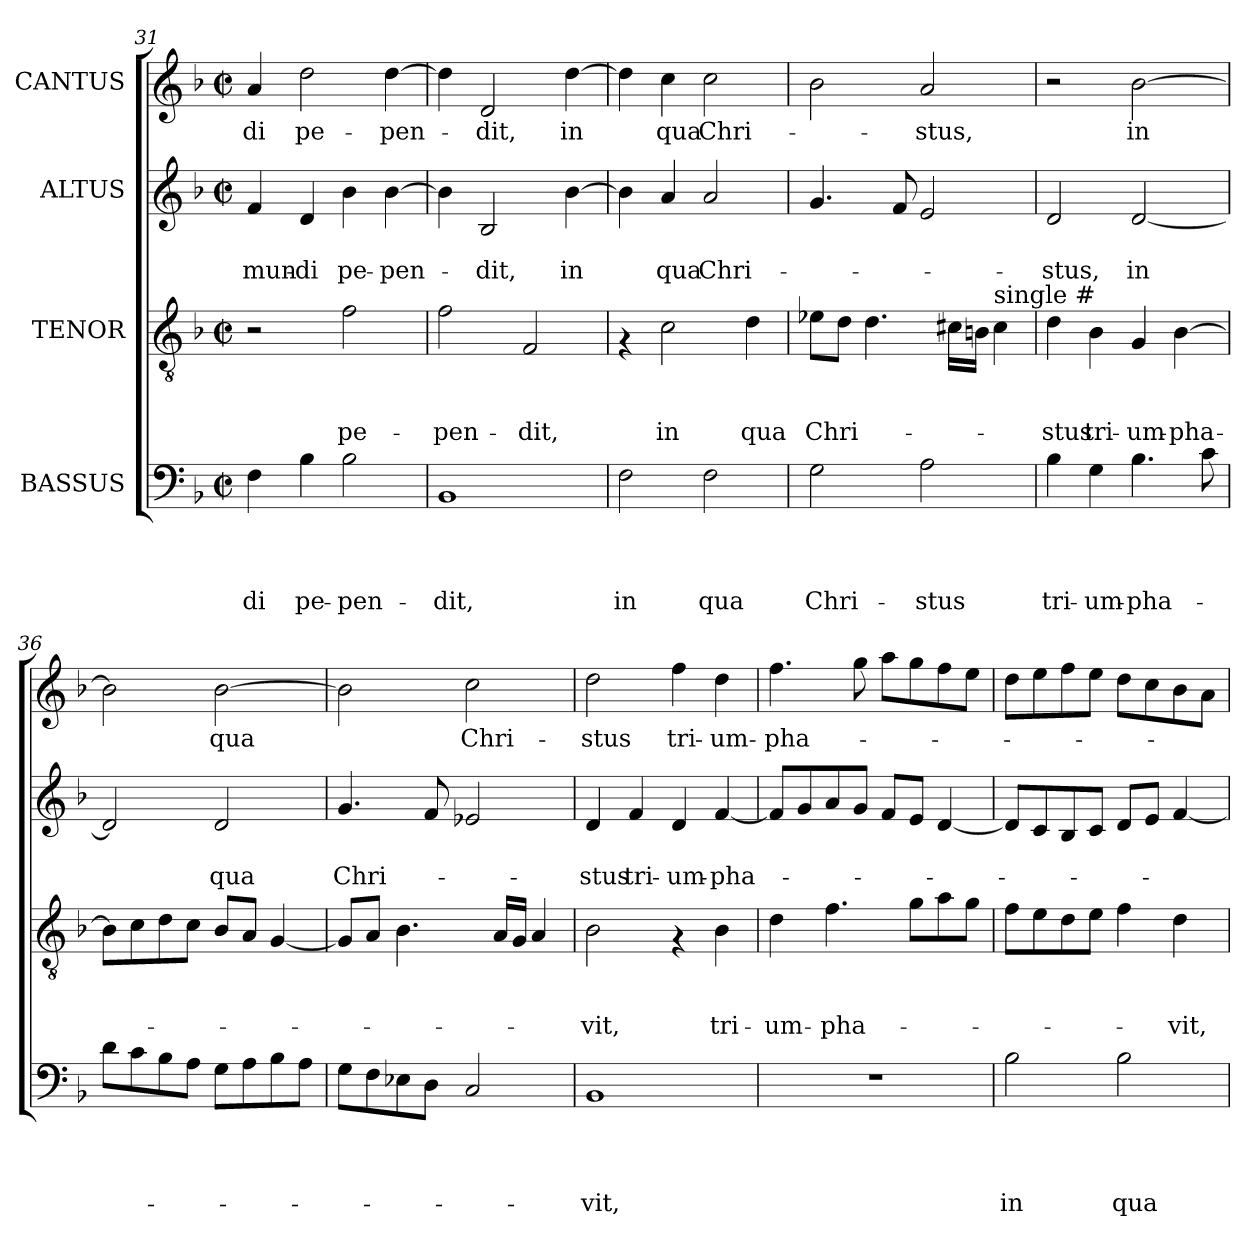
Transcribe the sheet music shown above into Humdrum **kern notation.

**kern	**text	**text	**text	**text	**kern	**text	**text	**text	**kern	**text	**text	**kern	**text
*part4	*part4	*part4	*part4	*part4	*part3	*part3	*part3	*part3	*part2	*part2	*part2	*part1	*part1
*staff4	*staff4	*staff4	*staff4	*staff4	*staff3	*staff3	*staff3	*staff3	*staff2	*staff2	*staff2	*staff1	*staff1
*I"BASSUS	*	*	*	*	*I"TENOR	*	*	*	*I"ALTUS	*	*	*I"CANTUS	*
*clefF4	*	*	*	*	*clefGv2	*	*	*	*clefG2	*	*	*clefG2	*
*k[b-]	*	*	*	*	*k[b-]	*	*	*	*k[b-]	*	*	*k[b-]	*
*F:	*	*	*	*	*F:	*	*	*	*F:	*	*	*F:	*
*M2/2	*	*	*	*	*M2/2	*	*	*	*M2/2	*	*	*M2/2	*
*met(c|)	*	*	*	*	*met(c|)	*	*	*	*met(c|)	*	*	*met(c|)	*
=31	=31	=31	=31	=31	=31	=31	=31	=31	=31	=31	=31	=31	=31
!	!	!	!	!LO:LY:b	!	!	!	!	!	!	!LO:LY:b	!	!LO:LY:b
4F\	.	.	.	-di	2r	.	.	.	4f/	.	mun-	4a/	-di
!	!	!	!	!LO:LY:b	!	!	!	!	!	!	!LO:LY:b	!	!LO:LY:b
4B-\	.	.	.	pe-	.	.	.	.	4d/	.	-di	2dd\	pe-
!	!	!	!	!LO:LY:b	!	!	!	!LO:LY:b	!	!	!LO:LY:b	!	!
2B-\	.	.	.	-pen-	2f\	.	.	pe-	4b-\	.	pe-	.	.
!	!	!	!	!	!	!	!	!	!	!	!LO:LY:b	!	!LO:LY:b
.	.	.	.	.	.	.	.	.	[>4b-\	.	-pen-	[>4dd\	-pen-
=32	=32	=32	=32	=32	=32	=32	=32	=32	=32	=32	=32	=32	=32
!	!	!	!	!LO:LY:b	!	!	!	!LO:LY:b	!	!	!	!	!
1BB-	.	.	.	-dit,	2f\	.	.	-pen-	4b-\]	.	.	4dd\]	.
!	!	!	!	!	!	!	!	!	!	!	!LO:LY:b	!	!LO:LY:b
.	.	.	.	.	.	.	.	.	2B-/	.	-dit,	2d/	-dit,
!	!	!	!	!	!	!	!	!LO:LY:b	!	!	!	!	!
.	.	.	.	.	2F/	.	.	-dit,	.	.	.	.	.
!	!	!	!	!	!	!	!	!	!	!	!LO:LY:b	!	!LO:LY:b
.	.	.	.	.	.	.	.	.	[>4b-\	.	in	[>4dd\	in
!!LO:PB:g=z
=33	=33	=33	=33	=33	=33	=33	=33	=33	=33	=33	=33	=33	=33
!	!	!	!	!LO:LY:b	!	!	!	!	!	!	!	!	!
2F\	.	.	.	in	4rF	.	.	.	4b-\]	.	.	4dd\]	.
!	!	!	!	!	!	!	!	!LO:LY:b	!	!	!LO:LY:b	!	!LO:LY:b
.	.	.	.	.	2c\	.	.	in	4a/	.	qua	4cc\	qua
!	!	!	!	!LO:LY:b	!	!	!	!	!	!	!LO:LY:b	!	!LO:LY:b
2F\	.	.	.	qua	.	.	.	.	2a/	.	Chri-	2cc\	Chri-
!	!	!	!	!	!	!	!	!LO:LY:b	!	!	!	!	!
.	.	.	.	.	4d\	.	.	qua	.	.	.	.	.
=34	=34	=34	=34	=34	=34	=34	=34	=34	=34	=34	=34	=34	=34
!	!	!	!	!LO:LY:b	!	!	!	!LO:LY:b	!	!	!	!	!
2G\	.	.	.	Chri-	8e-X\L	.	.	Chri-	4.g/	.	.	2b-\	.
.	.	.	.	.	8d\J	.	.	.	.	.	.	.	.
.	.	.	.	.	4.d\	.	.	.	.	.	.	.	.
.	.	.	.	.	.	.	.	.	8f/	.	.	.	.
!	!	!	!	!LO:LY:b	!	!	!	!	!	!	!	!	!LO:LY:b
2A\	.	.	.	-stus	.	.	.	.	2e/	.	.	2a/	-stus,
.	.	.	.	.	16c#X\LL	.	.	.	.	.	.	.	.
.	.	.	.	.	16Bn\JJ	.	.	.	.	.	.	.	.
!	!	!	!	!	!LO:TX:a:t=single #	!	!	!	!	!	!	!	!
.	.	.	.	.	4c#\	.	.	.	.	.	.	.	.
=35	=35	=35	=35	=35	=35	=35	=35	=35	=35	=35	=35	=35	=35
!	!	!	!	!LO:LY:b	!	!	!	!LO:LY:b	!	!	!LO:LY:b	!	!
4B-\	.	.	.	tri-	4d\	.	.	-stus	2d/	.	-stus,	2r	.
!	!	!	!	!LO:LY:b	!	!	!	!LO:LY:b	!	!	!	!	!
4G\	.	.	.	-um-	4B-\	.	.	tri-	.	.	.	.	.
!	!	!	!	!LO:LY:b	!	!	!	!LO:LY:b	!	!	!LO:LY:b	!	!LO:LY:b
4.B-\	.	.	.	-pha-	4G/	.	.	-um-	[<2d/	.	in	[>2b-\	in
!	!	!	!	!	!	!	!	!LO:LY:b	!	!	!	!	!
.	.	.	.	.	[>4B-\	.	.	-pha-	.	.	.	.	.
8c\	.	.	.	.	.	.	.	.	.	.	.	.	.
=36	=36	=36	=36	=36	=36	=36	=36	=36	=36	=36	=36	=36	=36
8d\L	.	.	.	.	8B-\L]	.	.	.	2d/]	.	.	2b-\]	.
8c\	.	.	.	.	8c\	.	.	.	.	.	.	.	.
8B-\	.	.	.	.	8d\	.	.	.	.	.	.	.	.
8A\J	.	.	.	.	8c\J	.	.	.	.	.	.	.	.
!	!	!	!	!	!	!	!	!	!	!	!LO:LY:b	!	!LO:LY:b
8G\L	.	.	.	.	8B-/L	.	.	.	2d/	.	qua	[>2b-\	qua
8A\	.	.	.	.	8A/J	.	.	.	.	.	.	.	.
8B-\	.	.	.	.	[<4G/	.	.	.	.	.	.	.	.
8A\J	.	.	.	.	.	.	.	.	.	.	.	.	.
=37	=37	=37	=37	=37	=37	=37	=37	=37	=37	=37	=37	=37	=37
!	!	!	!	!	!	!	!	!	!	!	!LO:LY:b	!	!
8G\L	.	.	.	.	8G/L]	.	.	.	4.g/	.	Chri-	2b-\]	.
8F\	.	.	.	.	8A/J	.	.	.	.	.	.	.	.
8E-X\	.	.	.	.	4.B-\	.	.	.	.	.	.	.	.
8D\J	.	.	.	.	.	.	.	.	8f/	.	.	.	.
!	!	!	!	!	!	!	!	!	!	!	!	!	!LO:LY:b
2C/	.	.	.	.	.	.	.	.	2e-X/	.	.	2cc\	Chri-
.	.	.	.	.	16A/LL	.	.	.	.	.	.	.	.
.	.	.	.	.	16G/JJ	.	.	.	.	.	.	.	.
.	.	.	.	.	4A/	.	.	.	.	.	.	.	.
=38	=38	=38	=38	=38	=38	=38	=38	=38	=38	=38	=38	=38	=38
!	!	!	!	!LO:LY:b	!	!	!	!LO:LY:b	!	!	!LO:LY:b	!	!LO:LY:b
1BB-	.	.	.	-vit,	2B-\	.	.	-vit,	4d/	.	-stus	2dd\	-stus
!	!	!	!	!	!	!	!	!	!	!	!LO:LY:b	!	!
.	.	.	.	.	.	.	.	.	4f/	.	tri-	.	.
!	!	!	!	!	!	!	!	!	!	!	!LO:LY:b	!	!LO:LY:b
.	.	.	.	.	4rF	.	.	.	4d/	.	-um-	4ff\	tri-
!	!	!	!	!	!	!	!	!LO:LY:b	!	!	!LO:LY:b	!	!LO:LY:b
.	.	.	.	.	4B-\	.	.	tri-	[<4f/	.	-pha-	4dd\	-um-
!!LO:LB:g=z
=39	=39	=39	=39	=39	=39	=39	=39	=39	=39	=39	=39	=39	=39
!	!	!	!	!	!	!	!	!LO:LY:b	!	!	!	!	!LO:LY:b
1r	.	.	.	.	4d\	.	.	-um-	8f/L]	.	.	4.ff\	-pha-
.	.	.	.	.	.	.	.	.	8g/	.	.	.	.
!	!	!	!	!	!	!	!	!LO:LY:b	!	!	!	!	!
.	.	.	.	.	4.f\	.	.	-pha-	8a/	.	.	.	.
.	.	.	.	.	.	.	.	.	8g/J	.	.	8gg\	.
.	.	.	.	.	.	.	.	.	8f/L	.	.	8aa\L	.
.	.	.	.	.	8g\L	.	.	.	8e/J	.	.	8gg\	.
.	.	.	.	.	8a\	.	.	.	[<4d/	.	.	8ff\	.
.	.	.	.	.	8g\J	.	.	.	.	.	.	8ee\J	.
=40	=40	=40	=40	=40	=40	=40	=40	=40	=40	=40	=40	=40	=40
!	!	!	!	!LO:LY:b	!	!	!	!	!	!	!	!	!
2B-\	.	.	.	in	8f\L	.	.	.	8d/L]	.	.	8dd\L	.
.	.	.	.	.	8e\	.	.	.	8c/	.	.	8ee\	.
.	.	.	.	.	8d\	.	.	.	8B-/	.	.	8ff\	.
.	.	.	.	.	8e\J	.	.	.	8c/J	.	.	8ee\J	.
!	!	!	!	!LO:LY:b	!	!	!	!	!	!	!	!	!
2B-\	.	.	.	qua	4f\	.	.	.	8d/L	.	.	8dd\L	.
.	.	.	.	.	.	.	.	.	8e/J	.	.	8cc\	.
!	!	!	!	!	!	!	!	!LO:LY:b	!	!	!	!	!
.	.	.	.	.	4d\	.	.	-vit,	[<4f/	.	.	8b-\	.
.	.	.	.	.	.	.	.	.	.	.	.	8a\J	.
=	=	=	=	=	=	=	=	=	=	=	=	=	=
*-	*-	*-	*-	*-	*-	*-	*-	*-	*-	*-	*-	*-	*-
